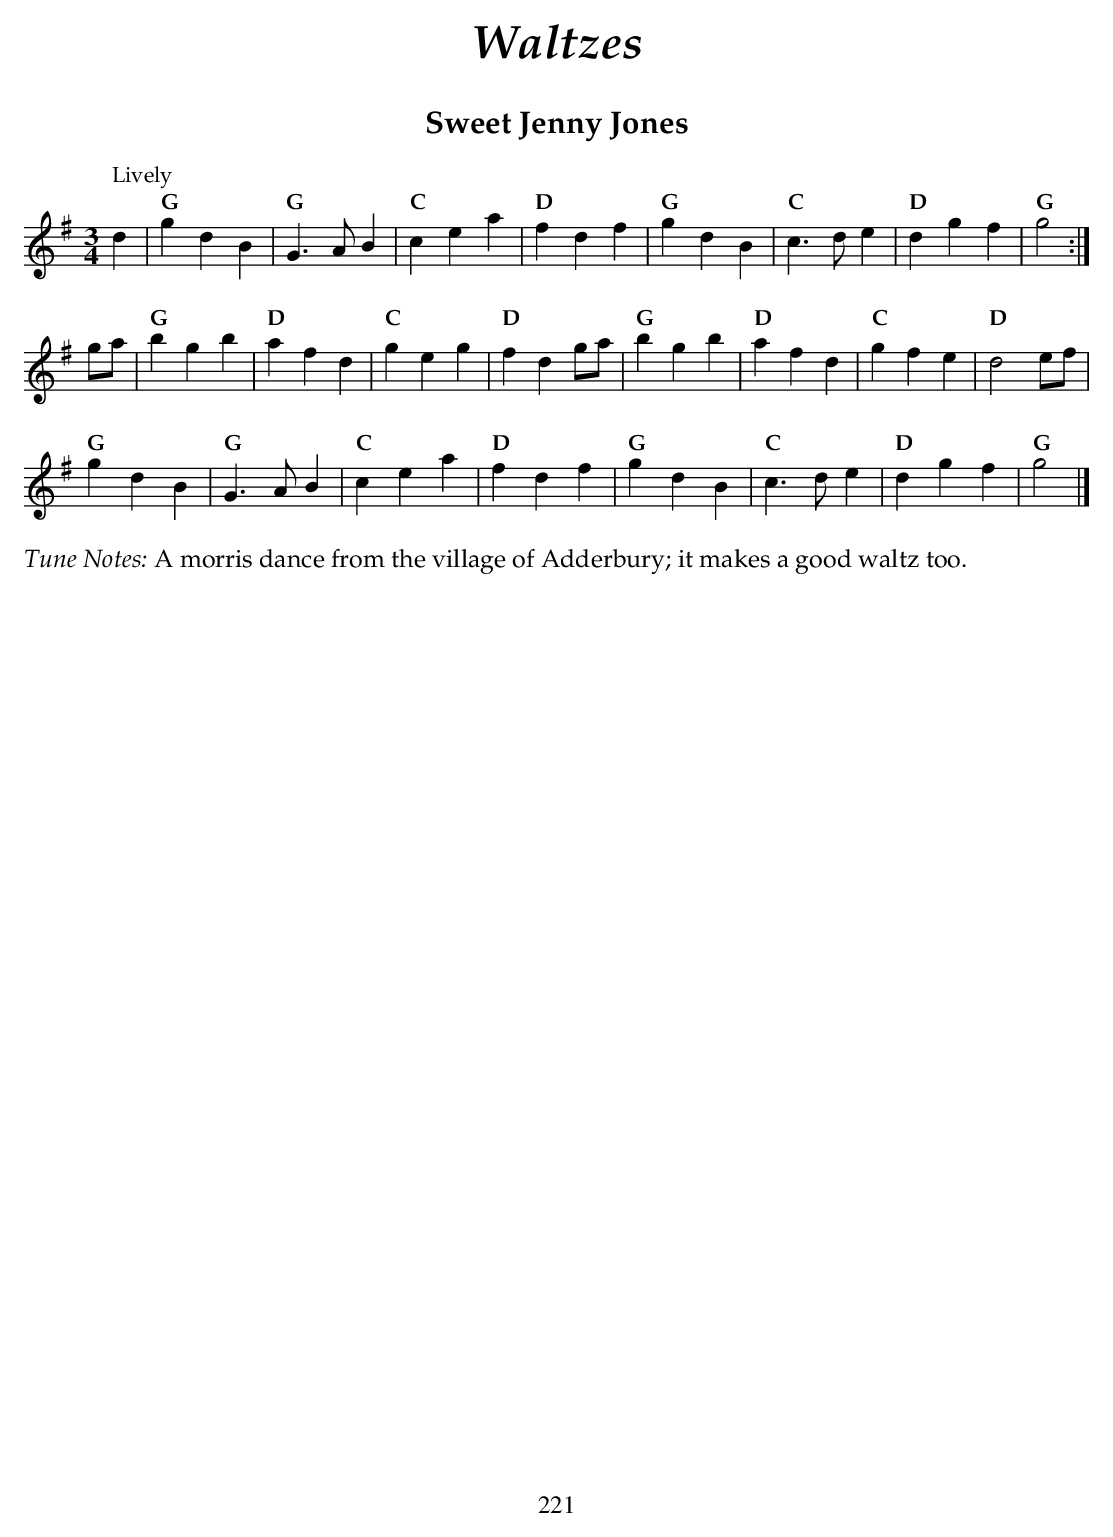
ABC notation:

X:1
T:Sweet Jenny Jones
Q:"Lively"
M:3/4
L:1/4
K:G
   d |\
"G" gdB | "G" G>A B | "C" cea | "D" fdf |\
"G" gdB | "C" c>d e | "D" dgf | "G" g2 :|
   g/a/ |\
"G" bgb | "D" afd   | "C" geg | "D" fdg/a/ |\
"G" bgb | "D" afd   | "C" gfe | "D" d2e/f/ |
"G" gdB | "G" G>A B | "C" cea | "D" fdf |\
"G" gdB | "C" c>d e | "D" dgf | "G" g2  |]
